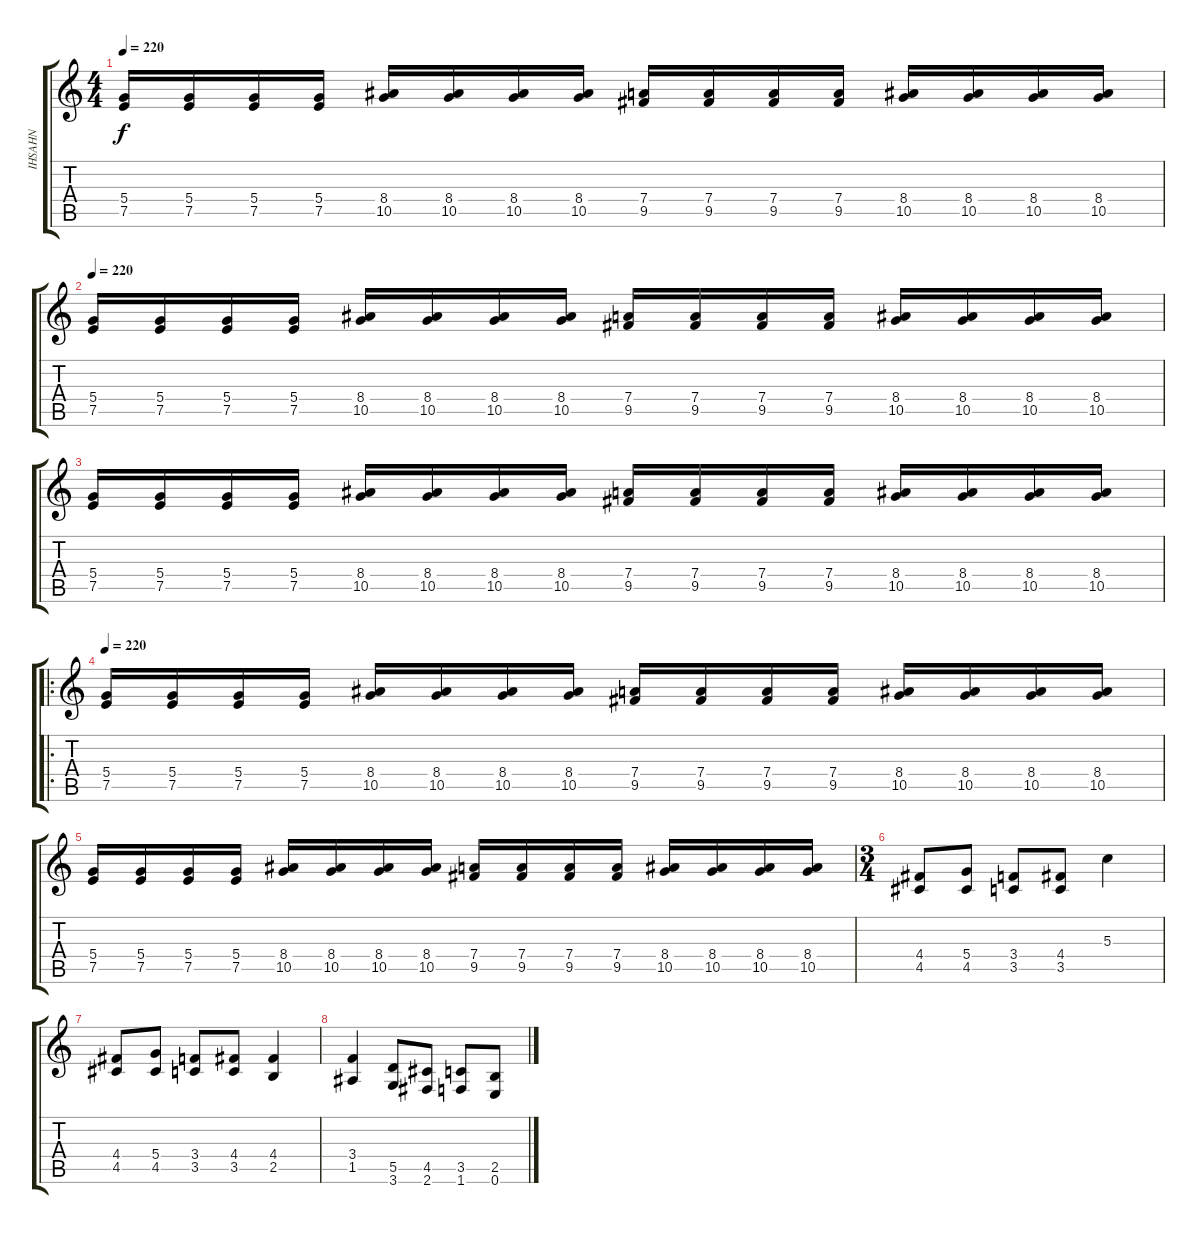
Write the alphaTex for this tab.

\track ("IHSAHN" "IHSAHN") {instrument distortionguitar}
\staff {score tabs}
\tuning (E4 B3 G3 D3 A2 E2) {hide}
\ts (4 4)
\tempo 220
\clef g2
\ks c
(5.4 7.5).16{dy f} (5.4 7.5).16 (5.4 7.5).16 (5.4 7.5).16 (8.4 10.5).16 (8.4 10.5).16 (8.4 10.5).16 (8.4 10.5).16 (7.4 9.5).16 (7.4 9.5).16 (7.4 9.5).16 (7.4 9.5).16 (8.4 10.5).16 (8.4 10.5).16 (8.4 10.5).16 (8.4 10.5).16 |
\tempo 220
(5.4 7.5).16 (5.4 7.5).16 (5.4 7.5).16 (5.4 7.5).16 (8.4 10.5).16 (8.4 10.5).16 (8.4 10.5).16 (8.4 10.5).16 (7.4 9.5).16 (7.4 9.5).16 (7.4 9.5).16 (7.4 9.5).16 (8.4 10.5).16 (8.4 10.5).16 (8.4 10.5).16 (8.4 10.5).16 |
(5.4 7.5).16 (5.4 7.5).16 (5.4 7.5).16 (5.4 7.5).16 (8.4 10.5).16 (8.4 10.5).16 (8.4 10.5).16 (8.4 10.5).16 (7.4 9.5).16 (7.4 9.5).16 (7.4 9.5).16 (7.4 9.5).16 (8.4 10.5).16 (8.4 10.5).16 (8.4 10.5).16 (8.4 10.5).16 |
\ro
\tempo 220
(5.4 7.5).16 (5.4 7.5).16 (5.4 7.5).16 (5.4 7.5).16 (8.4 10.5).16 (8.4 10.5).16 (8.4 10.5).16 (8.4 10.5).16 (7.4 9.5).16 (7.4 9.5).16 (7.4 9.5).16 (7.4 9.5).16 (8.4 10.5).16 (8.4 10.5).16 (8.4 10.5).16 (8.4 10.5).16 |
(5.4 7.5).16 (5.4 7.5).16 (5.4 7.5).16 (5.4 7.5).16 (8.4 10.5).16 (8.4 10.5).16 (8.4 10.5).16 (8.4 10.5).16 (7.4 9.5).16 (7.4 9.5).16 (7.4 9.5).16 (7.4 9.5).16 (8.4 10.5).16 (8.4 10.5).16 (8.4 10.5).16 (8.4 10.5).16 |
\ts (3 4)
(4.4 4.5).8 (5.4 4.5).8 (3.4 3.5).8 (4.4 3.5).8 5.3.4 |
(4.4 4.5).8 (5.4 4.5).8 (3.4 3.5).8 (4.4 3.5).8 (4.4 2.5).4 |
(3.4 1.5).4 (5.5 3.6).8 (4.5 2.6).8 (3.5 1.6).8 (2.5 0.6).8
